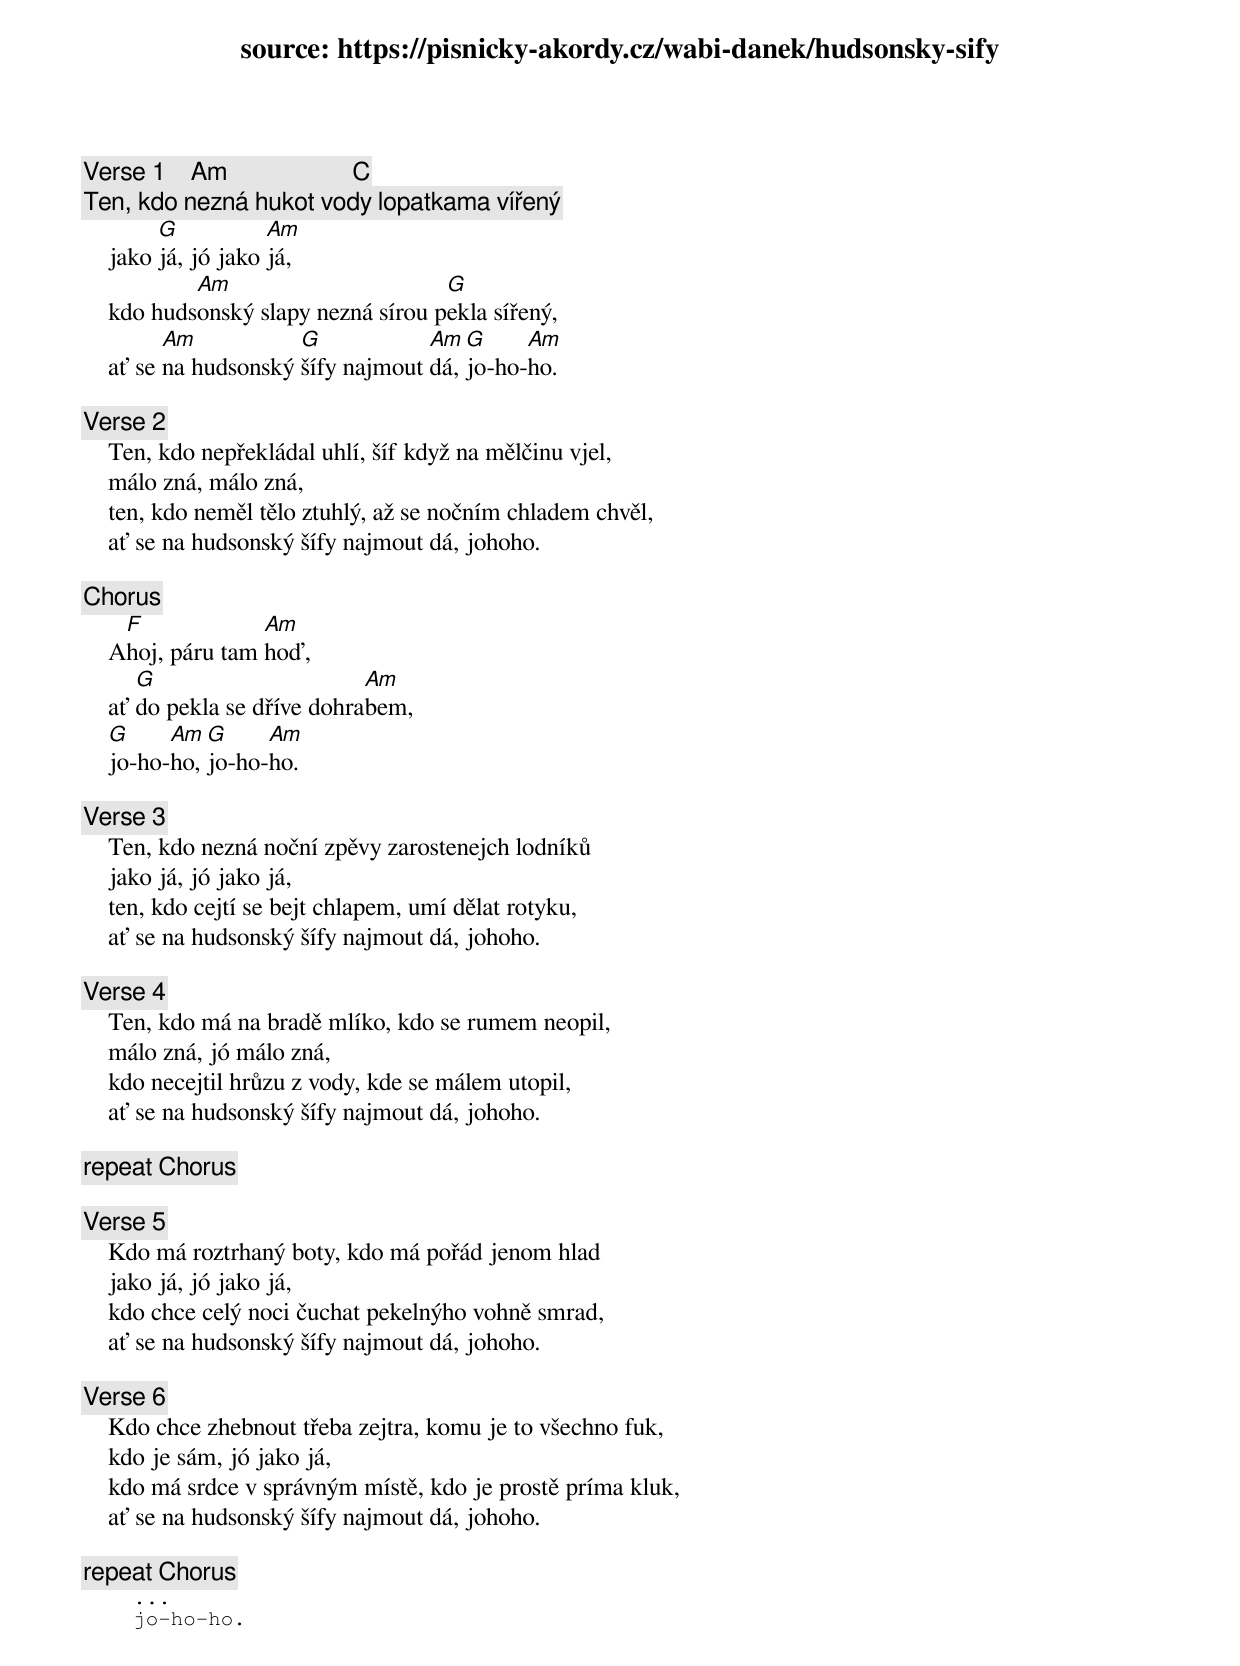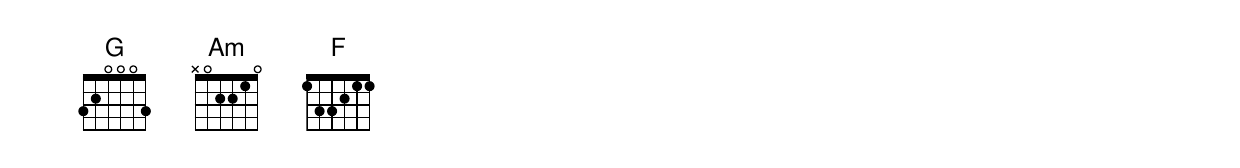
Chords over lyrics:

source: https://pisnicky-akordy.cz/wabi-danek/hudsonsky-sify

[Verse 1]    Am                    C
    Ten, kdo nezná hukot vody lopatkama vířený
         G           Am
    jako já, jó jako já,
            Am                       G
    kdo hudsonský slapy nezná sírou pekla sířený,
          Am           G            Am  G     Am
    ať se na hudsonský šífy najmout dá, jo-ho-ho.

[Verse 2]
    Ten, kdo nepřekládal uhlí, šíf když na mělčinu vjel,
    málo zná, málo zná,
    ten, kdo neměl tělo ztuhlý, až se nočním chladem chvěl,
    ať se na hudsonský šífy najmout dá, johoho.

[Chorus]
     F             Am
    Ahoj, páru tam hoď,
       G                      Am
    ať do pekla se dříve dohrabem,
    G     Am  G     Am
    jo-ho-ho, jo-ho-ho.

[Verse 3]
    Ten, kdo nezná noční zpěvy zarostenejch lodníků
    jako já, jó jako já,
    ten, kdo cejtí se bejt chlapem, umí dělat rotyku,
    ať se na hudsonský šífy najmout dá, johoho.

[Verse 4]
    Ten, kdo má na bradě mlíko, kdo se rumem neopil,
    málo zná, jó málo zná,
    kdo necejtil hrůzu z vody, kde se málem utopil,
    ať se na hudsonský šífy najmout dá, johoho.

[repeat Chorus]

[Verse 5]
    Kdo má roztrhaný boty, kdo má pořád jenom hlad
    jako já, jó jako já,
    kdo chce celý noci čuchat pekelnýho vohně smrad,
    ať se na hudsonský šífy najmout dá, johoho.

[Verse 6]
    Kdo chce zhebnout třeba zejtra, komu je to všechno fuk,
    kdo je sám, jó jako já,
    kdo má srdce v správným místě, kdo je prostě príma kluk,
    ať se na hudsonský šífy najmout dá, johoho.

[repeat Chorus]
    ...
    jo-ho-ho.
